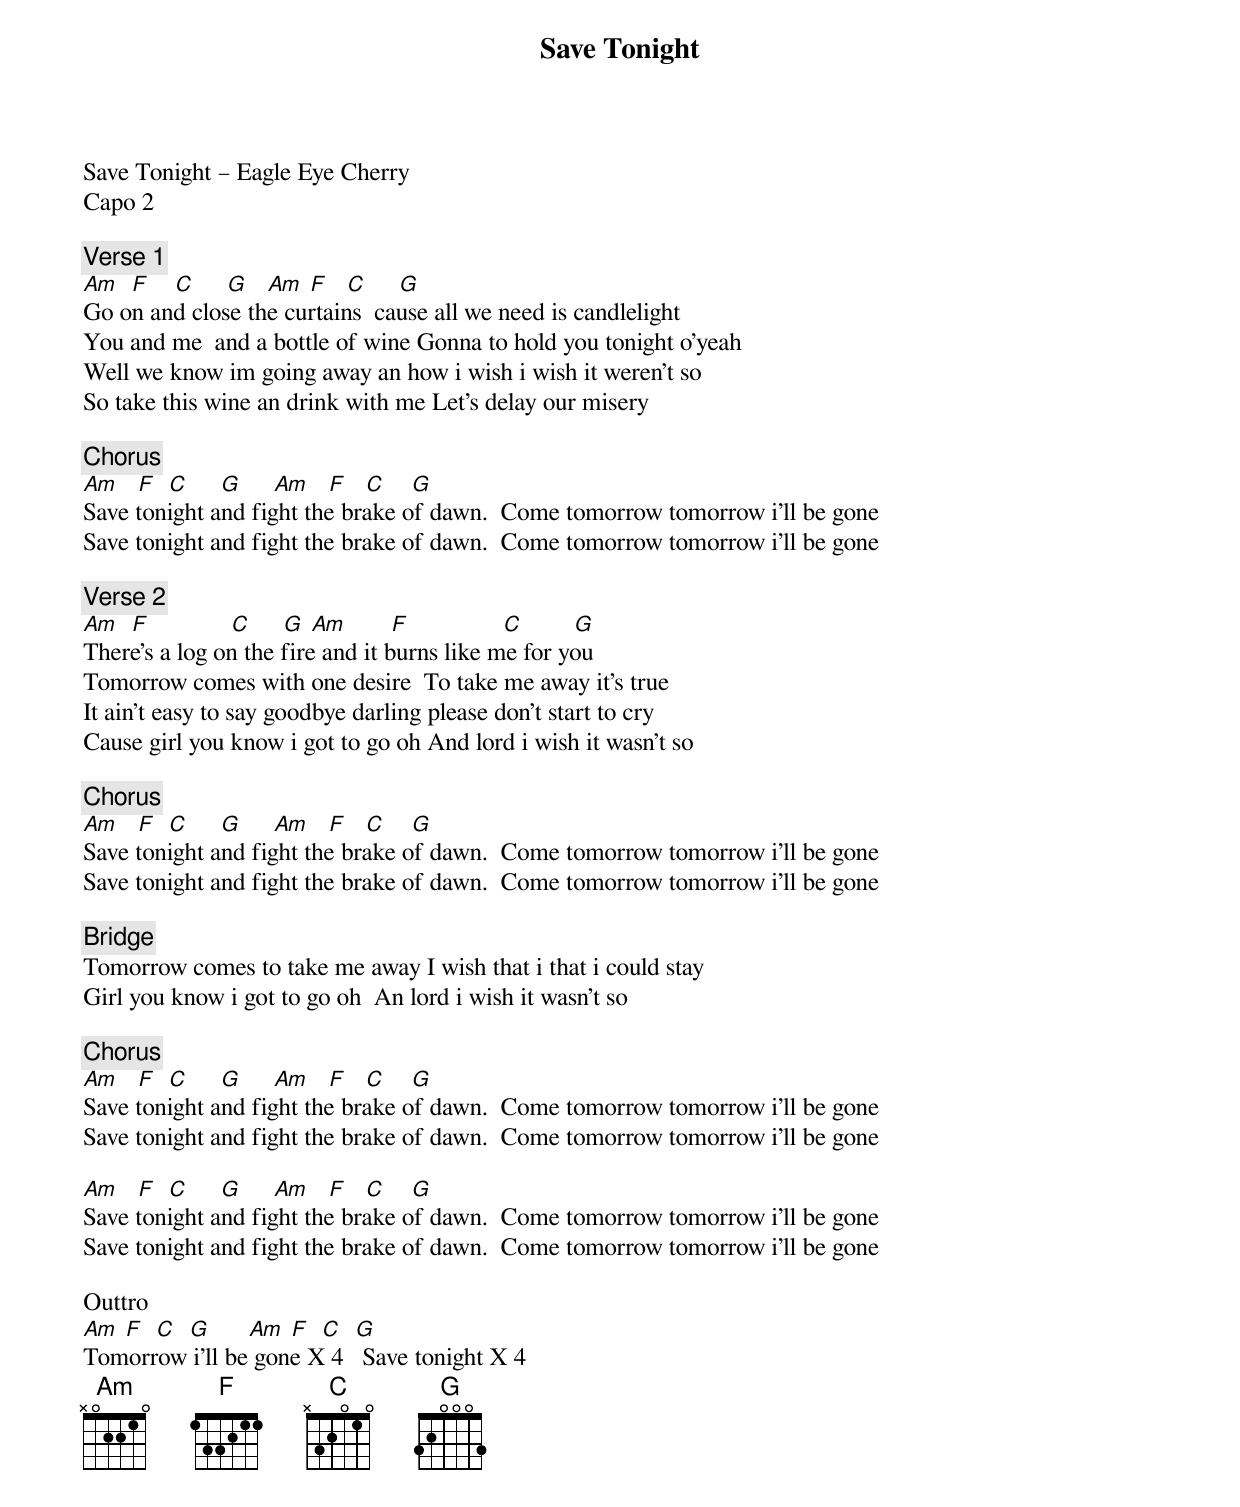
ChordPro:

{title: Save Tonight}
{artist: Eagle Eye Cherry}
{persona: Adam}
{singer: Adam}
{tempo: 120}
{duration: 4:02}
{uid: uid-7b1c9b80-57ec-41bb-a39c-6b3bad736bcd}
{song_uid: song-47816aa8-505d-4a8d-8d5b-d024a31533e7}



Save Tonight – Eagle Eye Cherry
Capo 2

{comment: Verse 1}
[Am] 	[F]  		[C]     [G]			[Am] [F]  	[C]     [G]
Go on and close the curtains 	cause all we need is candlelight
You and me  and a bottle of wine Gonna to hold you tonight o’yeah
Well we know im going away an how i wish i wish it weren’t so
So take this wine an drink with me	Let’s delay our misery

{comment: Chorus}
[Am] 		[F]  [C]  			[G]     [Am] 		[F]  	[C]  		[G]
Save tonight and fight the brake of dawn.  Come tomorrow tomorrow i’ll be gone
Save tonight and fight the brake of dawn.  Come tomorrow tomorrow i’ll be gone

{comment: Verse 2}
[Am] 	[F]  	          [C]     [G]	[Am]       [F]  	            [C]        [G]
There’s a log on the fire and it burns like me for you
Tomorrow comes with one desire 	To take me away it’s true
It ain’t easy to say goodbye darling please don’t start to cry
Cause girl you know i got to go oh	And lord i wish it wasn’t so

{comment: Chorus}
[Am] 		[F]  [C]  			[G]     [Am] 		[F]  	[C]  		[G]
Save tonight and fight the brake of dawn.  Come tomorrow tomorrow i’ll be gone
Save tonight and fight the brake of dawn.  Come tomorrow tomorrow i’ll be gone

{comment: Bridge}
Tomorrow comes to take me away	I wish that i that i could stay
Girl you know i got to go oh		An lord i wish it wasn’t so

{comment: Chorus}
[Am] 		[F]  [C]  			[G]     [Am] 		[F]  	[C]  		[G]
Save tonight and fight the brake of dawn.  Come tomorrow tomorrow i’ll be gone
Save tonight and fight the brake of dawn.  Come tomorrow tomorrow i’ll be gone

[Am] 		[F]  [C]  			[G]     [Am] 		[F]  	[C]  		[G]
Save tonight and fight the brake of dawn.  Come tomorrow tomorrow i’ll be gone
Save tonight and fight the brake of dawn.  Come tomorrow tomorrow i’ll be gone

Outtro
[Am] [F]  [C]  [G] 					[Am] [F]  [C]  [G]
Tomorrow i'll be gone X 4			Save tonight X 4
